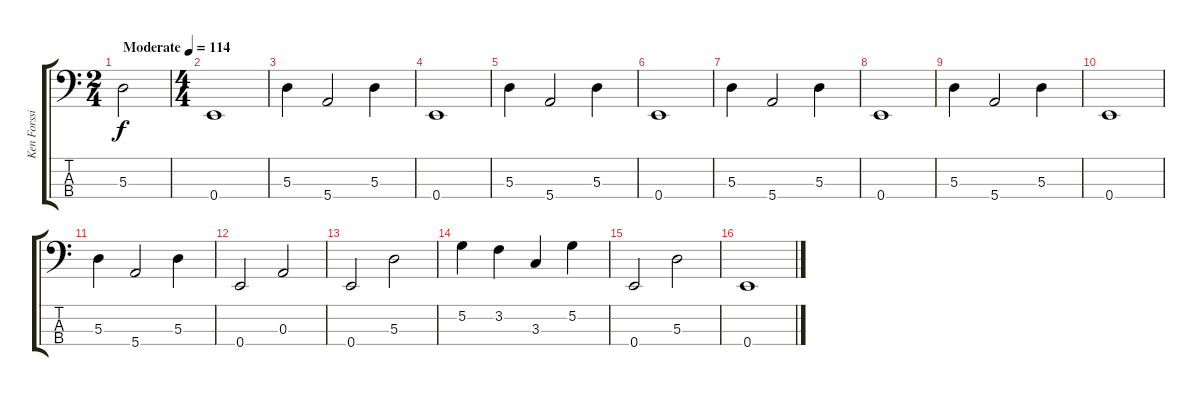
\track ("Ken Forssi" "Ken Forssi") {instrument electricbassfinger}
\staff {score tabs}
\tuning (G2 D2 A1 E1) {hide}
\ts (2 4)
\tempo (114 "Moderate")
\clef f4
\ks c
5.3.2{dy f instrument electricbassfinger} |
\ts (4 4)
0.4.1 |
5.3.4 5.4.2 5.3.4 |
0.4.1 |
5.3.4 5.4.2 5.3.4 |
0.4.1 |
5.3.4 5.4.2 5.3.4 |
0.4.1 |
5.3.4 5.4.2 5.3.4 |
0.4.1 |
5.3.4 5.4.2 5.3.4 |
0.4.2 0.3.2 |
0.4.2 5.3.2 |
5.2.4 3.2.4 3.3.4 5.2.4 |
0.4.2 5.3.2 |
0.4.1
